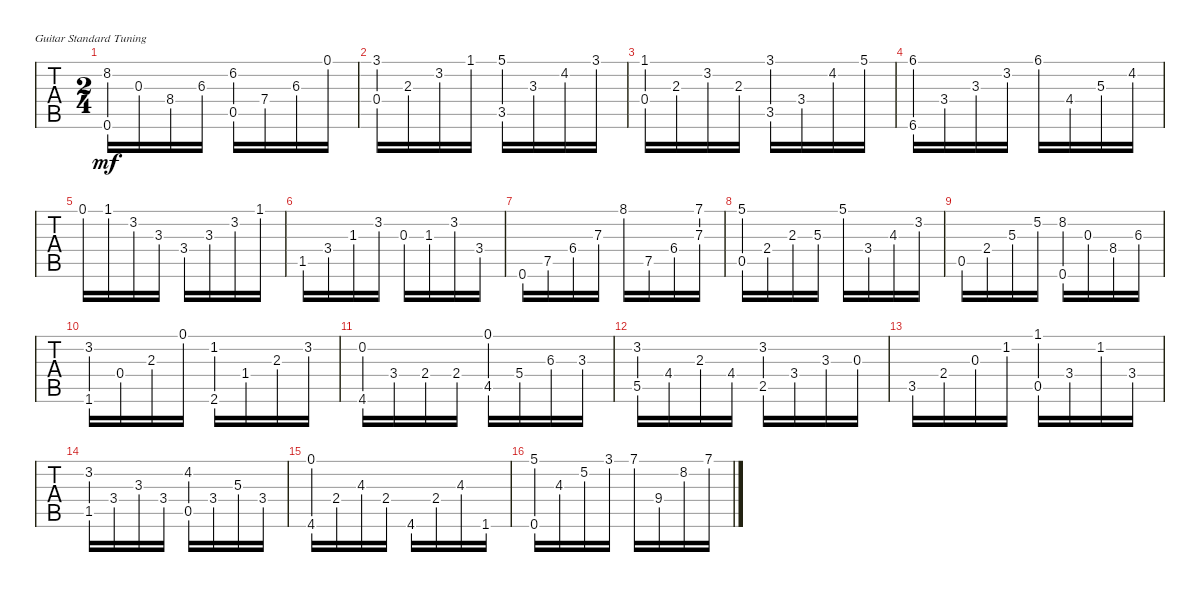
\bracketExtendMode groupsimilarinstruments
\singleTrackTrackNamePolicy hidden
\multiTrackTrackNamePolicy hidden
\firstSystemTrackNameOrientation horizontal
\otherSystemsTrackNameOrientation horizontal
\track ("Track 1" "Track 1") {instrument acousticguitarsteel}
\staff {tabs}
\tuning (E4 B3 G3 D3 A2 E2)
\ts (2 4)
\tempo (120 hide)
\clef g2
\ks aminor
(8.2 0.6).16{dy mf} 0.3.16 8.4.16 6.3.16 (6.2 0.5).16 7.4.16 6.3.16 0.1.16 |
(3.1 0.4).16 2.3.16 3.2.16 1.1.16 (5.1 3.5).16 3.3.16 4.2.16 3.1.16 |
(1.1 0.4).16 2.3.16 3.2.16 2.3.16 (3.1 3.5).16 3.4.16 4.2.16 5.1.16 |
(6.1 6.6).16 3.4.16 3.3.16 3.2.16 6.1.16 4.4.16 5.3.16 4.2.16 |
0.1.16 1.1.16 3.2.16 3.3.16 3.4.16 3.3.16 3.2.16 1.1.16 |
1.5.16 3.4.16 1.3.16 3.2.16 0.3.16 1.3.16 3.2.16 3.4.16 |
0.6.16 7.5.16 6.4.16 7.3.16 8.1.16 7.5.16 6.4.16 (7.3 7.1).16 |
(5.1 0.5).16 2.4.16 2.3.16 5.3.16 5.1.16 3.4.16 4.3.16 3.2.16 |
0.5.16 2.4.16 5.3.16 5.2.16 (8.2 0.6).16 0.3.16 8.4.16 6.3.16 |
(1.6 3.2).16 0.4.16 2.3.16 0.1.16 (1.2 2.6).16 1.4.16 2.3.16 3.2.16 |
(0.2 4.6).16 3.4.16 2.4.16 2.4.16 (4.5 0.1).16 5.4.16 6.3.16 3.3.16 |
(3.2 5.5).16 4.4.16 2.3.16 4.4.16 (3.2 2.5).16 3.4.16 3.3.16 0.3.16 |
3.5.16 2.4.16 0.3.16 1.2.16 (1.1 0.5).16 3.4.16 1.2.16 3.4.16 |
(3.2 1.5).16 3.4.16 3.3.16 3.4.16 (4.2 0.5).16 3.4.16 5.3.16 3.4.16 |
(4.6 0.1).16 2.4.16 4.3.16 2.4.16 4.6.16 2.4.16 4.3.16 1.6.16 |
(0.6 5.1).16 4.3.16 5.2.16 3.1.16 7.1.16 9.4.16 8.2.16 7.1.16
